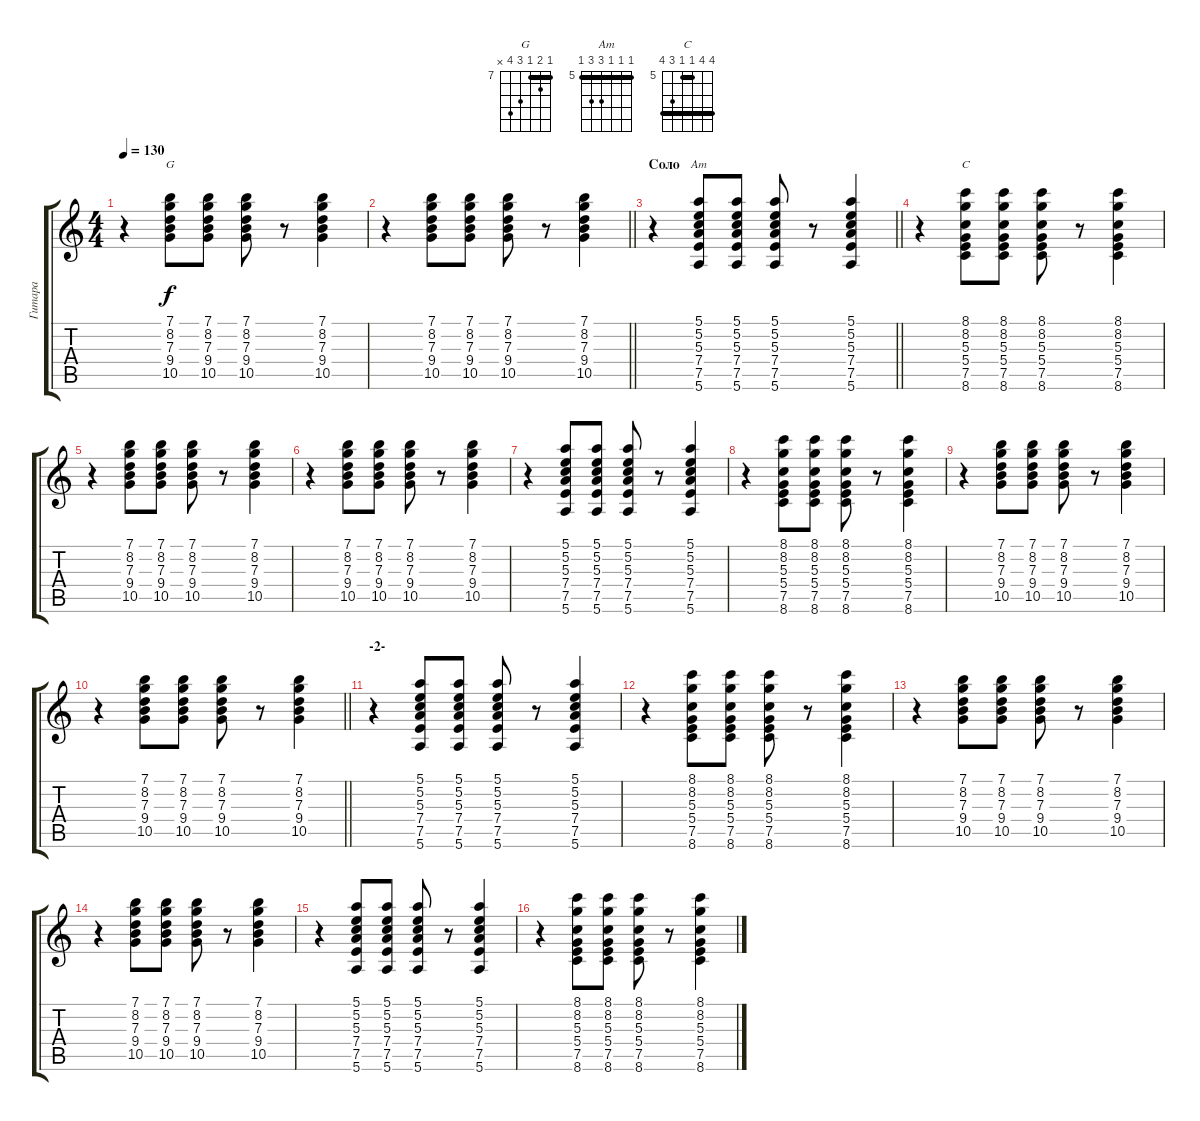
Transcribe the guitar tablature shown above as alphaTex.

\track ("Гитара" "Гитара") {instrument acousticguitarsteel}
\staff {score tabs}
\tuning (E4 B3 G3 D3 A2 E2) {hide}
\chord ("G" 7 8 7 9 10 x) {firstfret 7 barre 7}
\chord ("Am" 5 5 5 7 7 5) {firstfret 5 barre 5}
\chord ("C" 8 8 5 5 7 8) {firstfret 5 barre (5 8)}
\ts (4 4)
\tempo 130
\clef g2
\ks c
r.4{dy f} (7.1 8.2 7.3 9.4 10.5).8{ch "G"} (7.1 8.2 7.3 9.4 10.5).8 (7.1 8.2 7.3 9.4 10.5).8 r.8 (7.1 8.2 7.3 9.4 10.5).4 |
\barLineRight lightlight
r.4 (7.1 8.2 7.3 9.4 10.5).8 (7.1 8.2 7.3 9.4 10.5).8 (7.1 8.2 7.3 9.4 10.5).8 r.8 (7.1 8.2 7.3 9.4 10.5).4 |
\section ("" "Соло")
\barLineRight lightlight
r.4 (5.1 5.2 5.3 7.4 7.5 5.6).8{ch "Am"} (5.1 5.2 5.3 7.4 7.5 5.6).8 (5.1 5.2 5.3 7.4 7.5 5.6).8 r.8 (5.1 5.2 5.3 7.4 7.5 5.6).4 |
\section ("" "")
r.4 (8.1 8.2 5.3 5.4 7.5 8.6).8{ch "C"} (8.1 8.2 5.3 5.4 7.5 8.6).8 (8.1 8.2 5.3 5.4 7.5 8.6).8 r.8 (8.1 8.2 5.3 5.4 7.5 8.6).4 |
r.4 (7.1 8.2 7.3 9.4 10.5).8 (7.1 8.2 7.3 9.4 10.5).8 (7.1 8.2 7.3 9.4 10.5).8 r.8 (7.1 8.2 7.3 9.4 10.5).4 |
r.4 (7.1 8.2 7.3 9.4 10.5).8 (7.1 8.2 7.3 9.4 10.5).8 (7.1 8.2 7.3 9.4 10.5).8 r.8 (7.1 8.2 7.3 9.4 10.5).4 |
r.4 (5.1 5.2 5.3 7.4 7.5 5.6).8 (5.1 5.2 5.3 7.4 7.5 5.6).8 (5.1 5.2 5.3 7.4 7.5 5.6).8 r.8 (5.1 5.2 5.3 7.4 7.5 5.6).4 |
r.4 (8.1 8.2 5.3 5.4 7.5 8.6).8 (8.1 8.2 5.3 5.4 7.5 8.6).8 (8.1 8.2 5.3 5.4 7.5 8.6).8 r.8 (8.1 8.2 5.3 5.4 7.5 8.6).4 |
r.4 (7.1 8.2 7.3 9.4 10.5).8 (7.1 8.2 7.3 9.4 10.5).8 (7.1 8.2 7.3 9.4 10.5).8 r.8 (7.1 8.2 7.3 9.4 10.5).4 |
\barLineRight lightlight
r.4 (7.1 8.2 7.3 9.4 10.5).8 (7.1 8.2 7.3 9.4 10.5).8 (7.1 8.2 7.3 9.4 10.5).8 r.8 (7.1 8.2 7.3 9.4 10.5).4 |
\section ("" "-2-")
r.4 (5.1 5.2 5.3 7.4 7.5 5.6).8 (5.1 5.2 5.3 7.4 7.5 5.6).8 (5.1 5.2 5.3 7.4 7.5 5.6).8 r.8 (5.1 5.2 5.3 7.4 7.5 5.6).4 |
r.4 (8.1 8.2 5.3 5.4 7.5 8.6).8 (8.1 8.2 5.3 5.4 7.5 8.6).8 (8.1 8.2 5.3 5.4 7.5 8.6).8 r.8 (8.1 8.2 5.3 5.4 7.5 8.6).4 |
r.4 (7.1 8.2 7.3 9.4 10.5).8 (7.1 8.2 7.3 9.4 10.5).8 (7.1 8.2 7.3 9.4 10.5).8 r.8 (7.1 8.2 7.3 9.4 10.5).4 |
r.4 (7.1 8.2 7.3 9.4 10.5).8 (7.1 8.2 7.3 9.4 10.5).8 (7.1 8.2 7.3 9.4 10.5).8 r.8 (7.1 8.2 7.3 9.4 10.5).4 |
r.4 (5.1 5.2 5.3 7.4 7.5 5.6).8 (5.1 5.2 5.3 7.4 7.5 5.6).8 (5.1 5.2 5.3 7.4 7.5 5.6).8 r.8 (5.1 5.2 5.3 7.4 7.5 5.6).4 |
r.4 (8.1 8.2 5.3 5.4 7.5 8.6).8 (8.1 8.2 5.3 5.4 7.5 8.6).8 (8.1 8.2 5.3 5.4 7.5 8.6).8 r.8 (8.1 8.2 5.3 5.4 7.5 8.6).4
